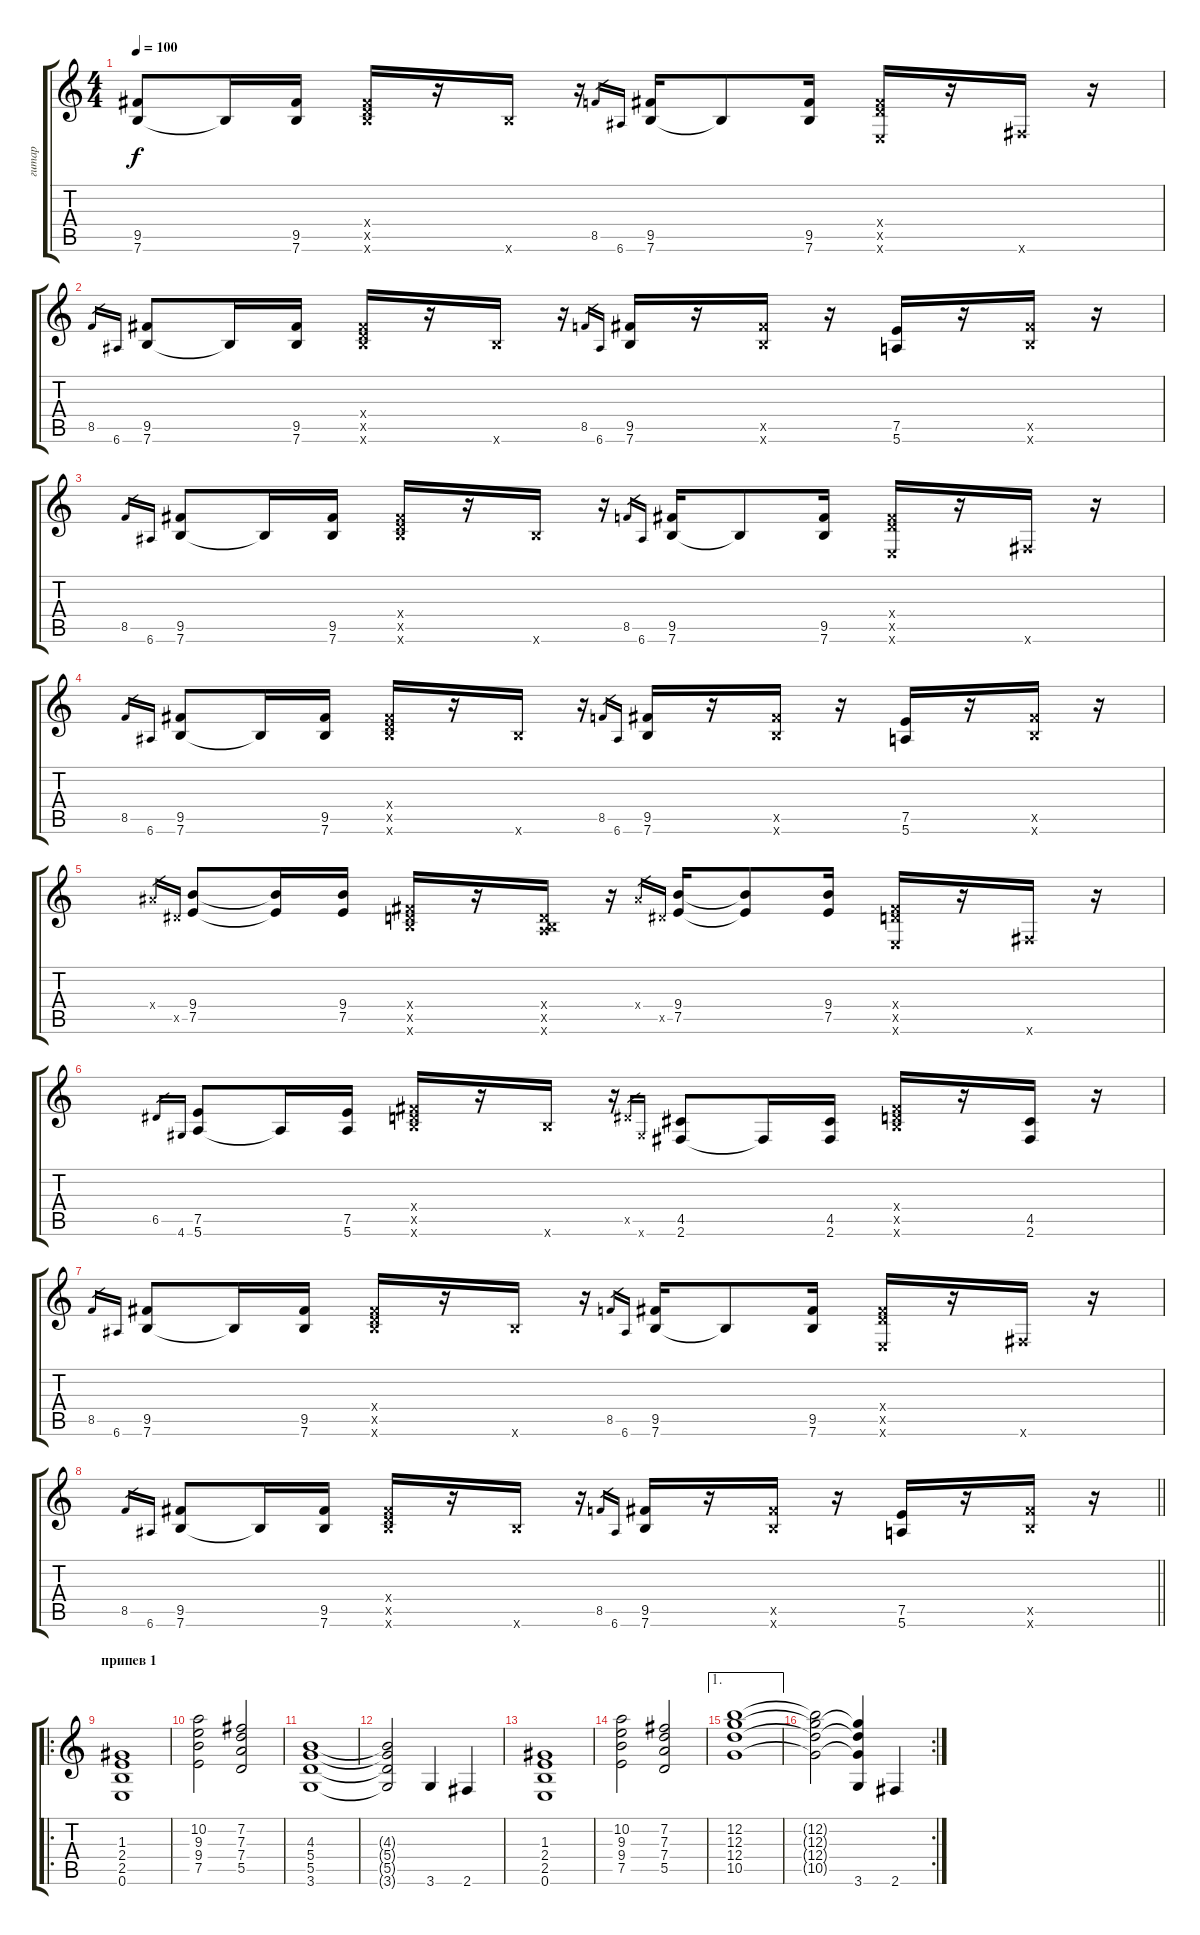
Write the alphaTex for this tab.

\track ("гитар" "гитар") {instrument overdrivenguitar}
\staff {score tabs}
\tuning (E4 B3 G3 D3 A2 E2) {hide}
\ts (4 4)
\tempo 100
\clef g2
\ks c
(9.5 7.6).8{dy f} 7.6{t}.16 (9.5 7.6).16 (0.4{x} 9.5{x} 7.6{x}).16 r.16 7.6{x}.16 r.16 8.5.16{gr} 6.6.16{gr} (9.5 7.6).16 7.6{t}.8 (9.5 7.6).16 (0.4{x} 9.5{x} 0.6{x}).16 r.16 2.6{x}.16 r.16 |
8.5.16{gr} 6.6.16{gr} (9.5 7.6).8 7.6{t}.16 (9.5 7.6).16 (0.4{x} 9.5{x} 7.6{x}).16 r.16 7.6{x}.16 r.16 8.5.16{gr} 6.6.16{gr} (9.5 7.6).16 r.16 (9.5{x} 7.6{x}).16 r.16 (7.5 5.6).16 r.16 (9.5{x} 7.6{x}).16 r.16 |
8.5.16{gr} 6.6.16{gr} (9.5 7.6).8 7.6{t}.16 (9.5 7.6).16 (0.4{x} 9.5{x} 7.6{x}).16 r.16 7.6{x}.16 r.16 8.5.16{gr} 6.6.16{gr} (9.5 7.6).16 7.6{t}.8 (9.5 7.6).16 (0.4{x} 9.5{x} 0.6{x}).16 r.16 2.6{x}.16 r.16 |
8.5.16{gr} 6.6.16{gr} (9.5 7.6).8 7.6{t}.16 (9.5 7.6).16 (0.4{x} 9.5{x} 7.6{x}).16 r.16 7.6{x}.16 r.16 8.5.16{gr} 6.6.16{gr} (9.5 7.6).16 r.16 (9.5{x} 7.6{x}).16 r.16 (7.5 5.6).16 r.16 (9.5{x} 7.6{x}).16 r.16 |
8.4{x}.16{gr} 6.5{x}.16{gr} (9.4 7.5).8 (9.4{t} 7.5{t}).16 (9.4 7.5).16 (0.4{x} 9.5{x} 7.6{x}).16 r.16 (0.4{x} 0.5{x} 7.6{x}).16 r.16 8.4{x}.16{gr} 6.5{x}.16{gr} (9.4 7.5).16 (9.4{t} 7.5{t}).8 (9.4 7.5).16 (0.4{x} 9.5{x} 0.6{x}).16 r.16 2.6{x}.16 r.16 |
6.5.16{gr} 4.6.16{gr} (7.5 5.6).8 5.6{t}.16 (7.5 5.6).16 (0.4{x} 9.5{x} 7.6{x}).16 r.16 7.6{x}.16 r.16 6.5{x}.16{gr} 4.6{x}.16{gr} (4.5 2.6).8 2.6{t}.16 (4.5 2.6).16 (0.4{x} 9.5{x} 7.6{x}).16 r.16 (4.5 2.6).16 r.16 |
8.5.16{gr} 6.6.16{gr} (9.5 7.6).8 7.6{t}.16 (9.5 7.6).16 (0.4{x} 9.5{x} 7.6{x}).16 r.16 7.6{x}.16 r.16 8.5.16{gr} 6.6.16{gr} (9.5 7.6).16 7.6{t}.8 (9.5 7.6).16 (0.4{x} 9.5{x} 0.6{x}).16 r.16 2.6{x}.16 r.16 |
\barLineRight lightlight
8.5.16{gr} 6.6.16{gr} (9.5 7.6).8 7.6{t}.16 (9.5 7.6).16 (0.4{x} 9.5{x} 7.6{x}).16 r.16 7.6{x}.16 r.16 8.5.16{gr} 6.6.16{gr} (9.5 7.6).16 r.16 (9.5{x} 7.6{x}).16 r.16 (7.5 5.6).16 r.16 (9.5{x} 7.6{x}).16 r.16 |
\ro
\section ("" "припев 1")
(1.3 2.4 2.5 0.6).1 |
(10.2 9.3 9.4 7.5).2 (7.2 7.3 7.4 5.5).2 |
(4.3 5.4 5.5 3.6).1 |
(4.3{t} 5.4{t} 5.5{t} 3.6{t}).2 3.6.4 2.6.4 |
(1.3 2.4 2.5 0.6).1 |
(10.2 9.3 9.4 7.5).2 (7.2 7.3 7.4 5.5).2 |
\ae 1
(12.2 12.3 12.4 10.5).1 |
\rc 2
(12.2{t} 12.3{t} 12.4{t} 10.5{t}).2 (12.3{t} 12.4{t} 10.5{t} 3.6).4 2.6.4
